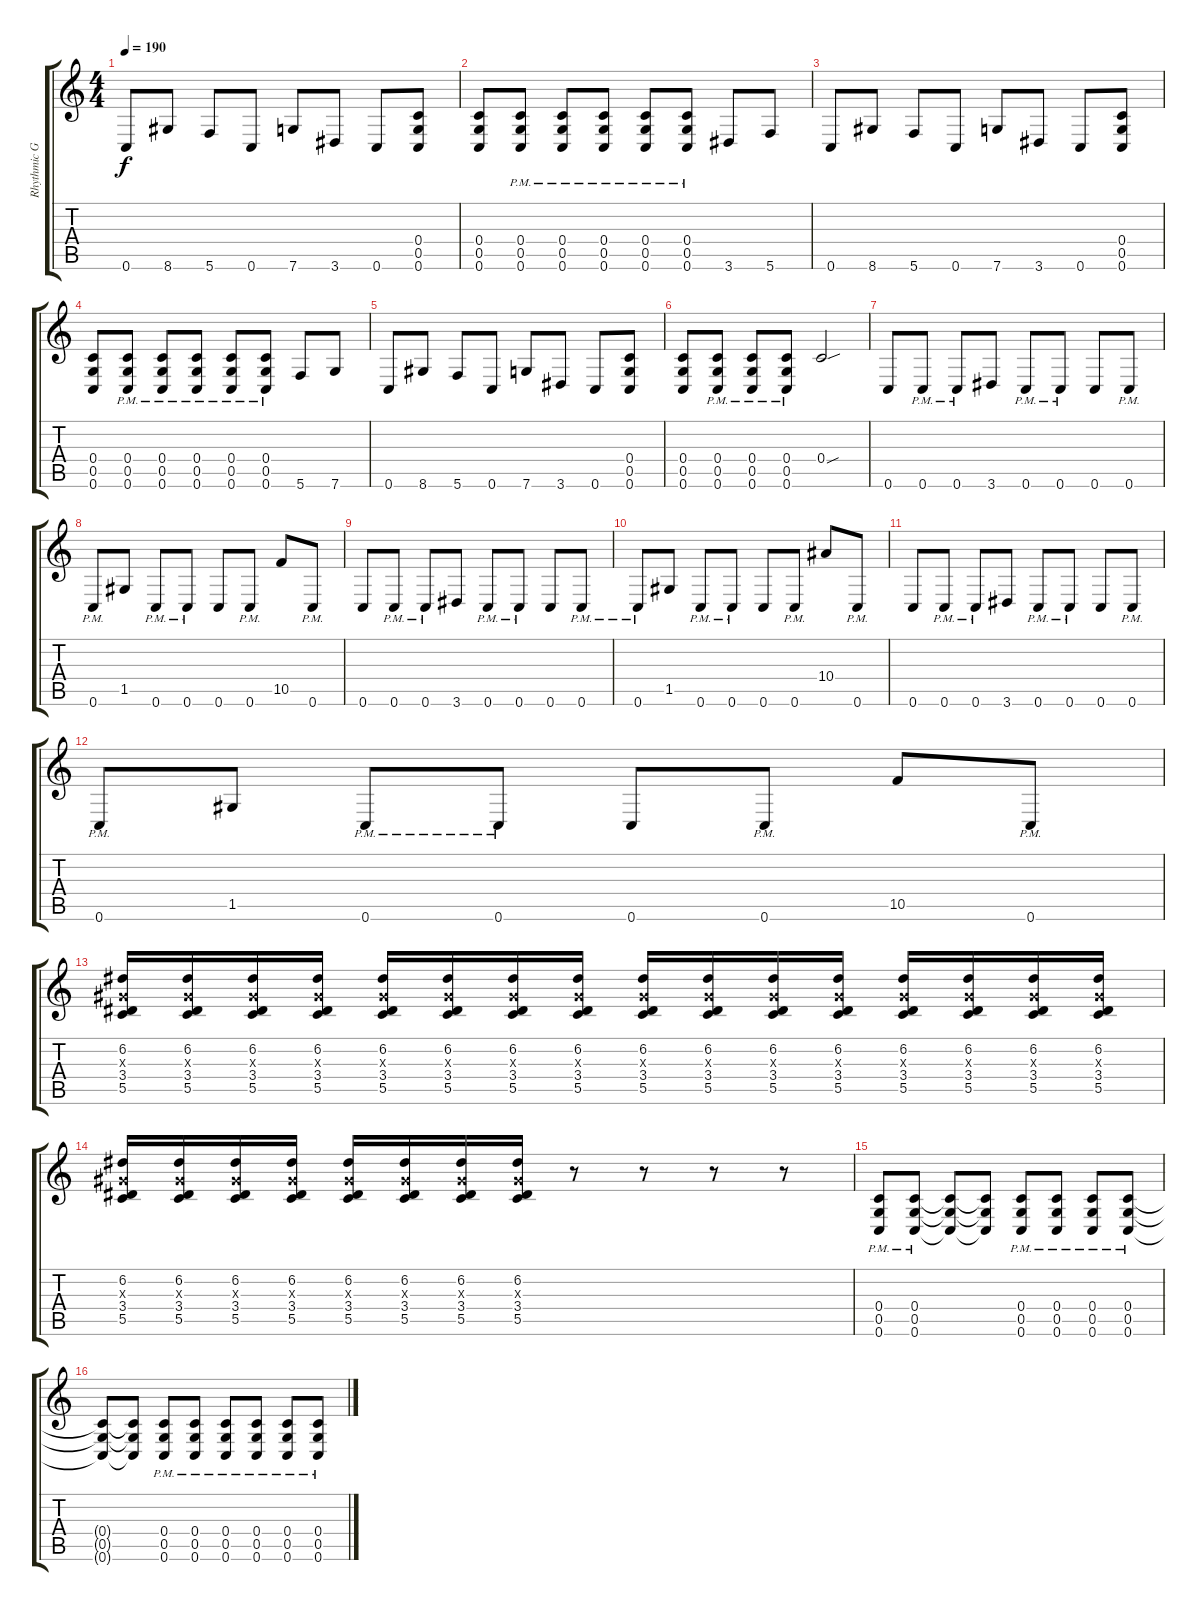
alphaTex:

\track ("Rhythmic Guitar" "Rhythmic G") {instrument distortionguitar}
\staff {score tabs}
\tuning (D4 A3 F3 C3 G2 C2) {hide}
\ts (4 4)
\tempo 190
\clef g2
\ks c
0.6.8{dy f} 8.6.8 5.6.8 0.6.8 7.6.8 3.6.8 0.6.8 (0.4 0.5 0.6).8 |
(0.4 0.5 0.6).8 (0.4{pm} 0.5{pm} 0.6{pm}).8 (0.4{pm} 0.5{pm} 0.6{pm}).8 (0.4{pm} 0.5{pm} 0.6{pm}).8 (0.4{pm} 0.5{pm} 0.6{pm}).8 (0.4{pm} 0.5{pm} 0.6{pm}).8 3.6.8 5.6.8 |
0.6.8 8.6.8 5.6.8 0.6.8 7.6.8 3.6.8 0.6.8 (0.4 0.5 0.6).8 |
(0.4 0.5 0.6).8 (0.4{pm} 0.5{pm} 0.6{pm}).8 (0.4{pm} 0.5{pm} 0.6{pm}).8 (0.4{pm} 0.5{pm} 0.6{pm}).8 (0.4{pm} 0.5{pm} 0.6{pm}).8 (0.4{pm} 0.5{pm} 0.6{pm}).8 5.6.8 7.6.8 |
0.6.8 8.6.8 5.6.8 0.6.8 7.6.8 3.6.8 0.6.8 (0.4 0.5 0.6).8 |
(0.4 0.5 0.6).8 (0.4{pm} 0.5{pm} 0.6{pm}).8 (0.4{pm} 0.5{pm} 0.6{pm}).8 (0.4{pm} 0.5{pm} 0.6{pm}).8 0.4{sou}.2 |
0.6.8 0.6{pm}.8 0.6{pm}.8 3.6.8 0.6{pm}.8 0.6{pm}.8 0.6.8 0.6{pm}.8 |
0.6{pm}.8 1.5.8 0.6{pm}.8 0.6{pm}.8 0.6.8 0.6{pm}.8 10.5.8 0.6{pm}.8 |
0.6.8 0.6{pm}.8 0.6{pm}.8 3.6.8 0.6{pm}.8 0.6{pm}.8 0.6.8 0.6{pm}.8 |
0.6{pm}.8 1.5.8 0.6{pm}.8 0.6{pm}.8 0.6.8 0.6{pm}.8 10.4.8 0.6{pm}.8 |
0.6.8 0.6{pm}.8 0.6{pm}.8 3.6.8 0.6{pm}.8 0.6{pm}.8 0.6.8 0.6{pm}.8 |
0.6{pm}.8 1.5.8 0.6{pm}.8 0.6{pm}.8 0.6.8 0.6{pm}.8 10.5.8 0.6{pm}.8 |
(6.2 3.3{x} 3.4 5.5).16 (6.2 3.3{x} 3.4 5.5).16 (6.2 3.3{x} 3.4 5.5).16 (6.2 3.3{x} 3.4 5.5).16 (6.2 3.3{x} 3.4 5.5).16 (6.2 3.3{x} 3.4 5.5).16 (6.2 3.3{x} 3.4 5.5).16 (6.2 3.3{x} 3.4 5.5).16 (6.2 3.3{x} 3.4 5.5).16 (6.2 3.3{x} 3.4 5.5).16 (6.2 3.3{x} 3.4 5.5).16 (6.2 3.3{x} 3.4 5.5).16 (6.2 3.3{x} 3.4 5.5).16 (6.2 3.3{x} 3.4 5.5).16 (6.2 3.3{x} 3.4 5.5).16 (6.2 3.3{x} 3.4 5.5).16 |
(6.2 3.3{x} 3.4 5.5).16 (6.2 3.3{x} 3.4 5.5).16 (6.2 3.3{x} 3.4 5.5).16 (6.2 3.3{x} 3.4 5.5).16 (6.2 3.3{x} 3.4 5.5).16 (6.2 3.3{x} 3.4 5.5).16 (6.2 3.3{x} 3.4 5.5).16 (6.2 3.3{x} 3.4 5.5).16 r.8 r.8 r.8 r.8 |
(0.4{pm} 0.5{pm} 0.6{pm}).8 (0.4{pm} 0.5{pm} 0.6{pm}).8 (0.4{t} 0.5{t} 0.6{t}).8 (0.4{t} 0.5{t} 0.6{t}).8 (0.4{pm} 0.5{pm} 0.6{pm}).8 (0.4{pm} 0.5{pm} 0.6{pm}).8 (0.4{pm} 0.5{pm} 0.6{pm}).8 (0.4{pm} 0.5{pm} 0.6{pm}).8 |
(0.4{t} 0.5{t} 0.6{t}).8 (0.4{t} 0.5{t} 0.6{t}).8 (0.4{pm} 0.5{pm} 0.6{pm}).8 (0.4{pm} 0.5{pm} 0.6{pm}).8 (0.4{pm} 0.5{pm} 0.6{pm}).8 (0.4{pm} 0.5{pm} 0.6{pm}).8 (0.4{pm} 0.5{pm} 0.6{pm}).8 (0.4{pm} 0.5{pm} 0.6{pm}).8
